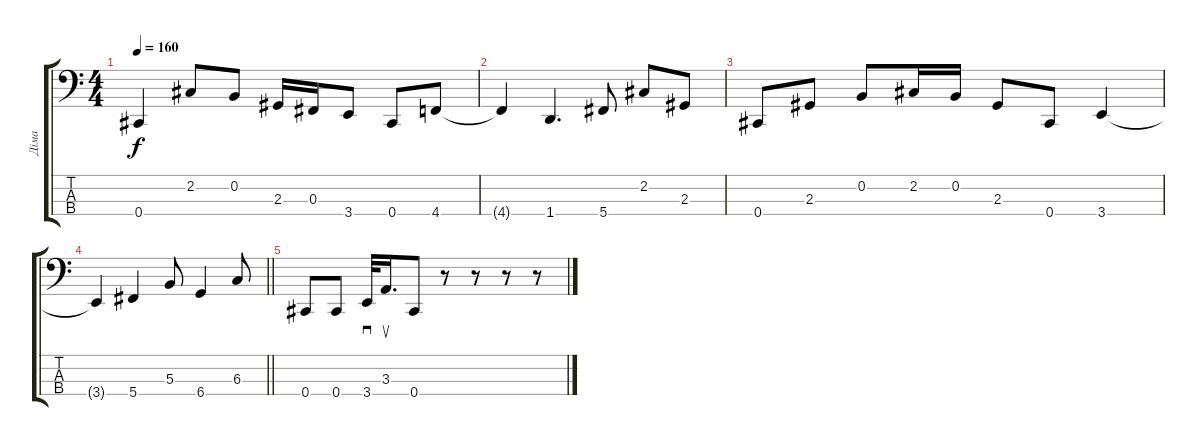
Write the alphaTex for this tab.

\track ("Діма" "Діма") {instrument electricbassfinger}
\staff {score tabs}
\tuning (E2 B1 Gb1 Db1) {hide}
\ts (4 4)
\tempo 160
\clef f4
\ks c
0.4.4{dy f} 2.2.8 0.2.8 2.3.16 0.3.16 3.4.8 0.4.8 4.4.8 |
4.4{t}.4 1.4.4{d} 5.4.8 2.2.8 2.3.8 |
0.4.8 2.3.8 0.2.8 2.2.16 0.2.16 2.3.8 0.4.8 3.4.4 |
\barLineRight lightlight
3.4{t}.4 5.4.4 5.3.8 6.4.4 6.3.8 |
0.4.8 0.4.8 3.4.32{sd} 3.3.16{d su} 0.4.8 r.8 r.8 r.8 r.8
